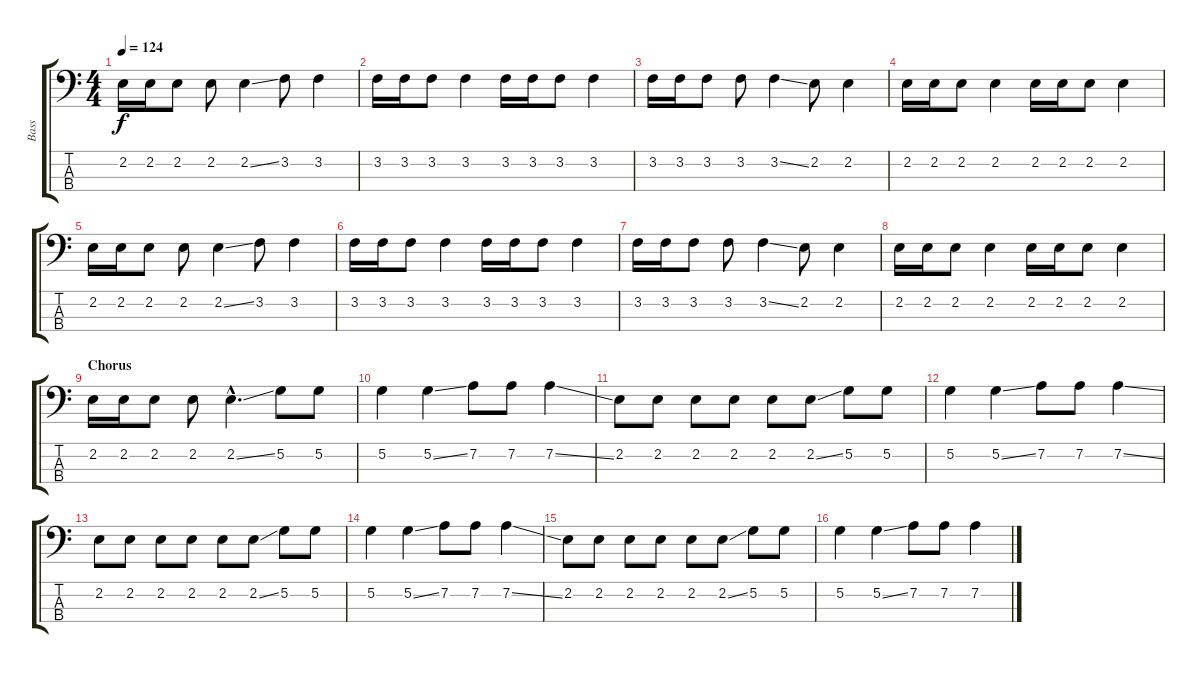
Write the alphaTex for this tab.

\track ("Bass" "Bass") {instrument electricbassfinger}
\staff {score tabs}
\tuning (G2 D2 A1 E1) {hide}
\ts (4 4)
\tempo 124
\clef f4
\ks c
2.2.16{dy f} 2.2.16 2.2.8 2.2.8 2.2{ss}.4 3.2.8 3.2.4 |
3.2.16 3.2.16 3.2.8 3.2.4 3.2.16 3.2.16 3.2.8 3.2.4 |
3.2.16 3.2.16 3.2.8 3.2.8 3.2{ss}.4 2.2.8 2.2.4 |
2.2.16 2.2.16 2.2.8 2.2.4 2.2.16 2.2.16 2.2.8 2.2.4 |
2.2.16 2.2.16 2.2.8 2.2.8 2.2{ss}.4 3.2.8 3.2.4 |
3.2.16 3.2.16 3.2.8 3.2.4 3.2.16 3.2.16 3.2.8 3.2.4 |
3.2.16 3.2.16 3.2.8 3.2.8 3.2{ss}.4 2.2.8 2.2.4 |
2.2.16 2.2.16 2.2.8 2.2.4 2.2.16 2.2.16 2.2.8 2.2.4 |
\section ("" "Chorus")
2.2.16 2.2.16 2.2.8 2.2.8 2.2{ss hac}.4{d} 5.2.8 5.2.8 |
5.2.4 5.2{ss}.4 7.2.8 7.2.8 7.2{ss}.4 |
2.2.8 2.2.8 2.2.8 2.2.8 2.2.8 2.2{ss}.8 5.2.8 5.2.8 |
5.2.4 5.2{ss}.4 7.2.8 7.2.8 7.2{ss}.4 |
2.2.8 2.2.8 2.2.8 2.2.8 2.2.8 2.2{ss}.8 5.2.8 5.2.8 |
5.2.4 5.2{ss}.4 7.2.8 7.2.8 7.2{ss}.4 |
2.2.8 2.2.8 2.2.8 2.2.8 2.2.8 2.2{ss}.8 5.2.8 5.2.8 |
5.2.4 5.2{ss}.4 7.2.8 7.2.8 7.2{ss}.4
